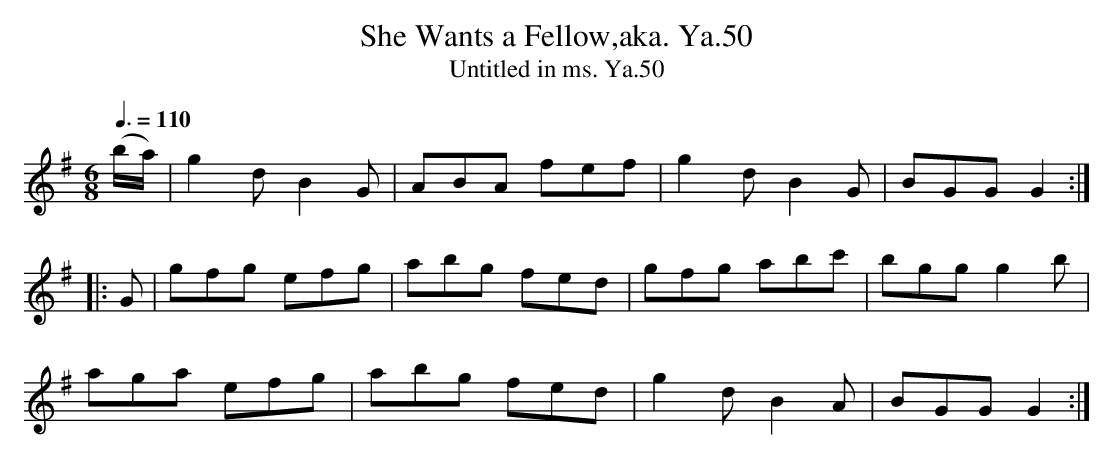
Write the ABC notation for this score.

X:1
T:She Wants a Fellow,aka. Ya.50
T:Untitled in ms. Ya.50
L:1/8
M:6/8
Q:3/8=110
K:G
(b/a/)|g2dB2G | ABA fef | g2dB2G | BGGG2:|
|:G|gfg efg | abg fed | gfg abc' | bggg2b|
aga efg | abg fed | g2dB2A | BGG G2:|
